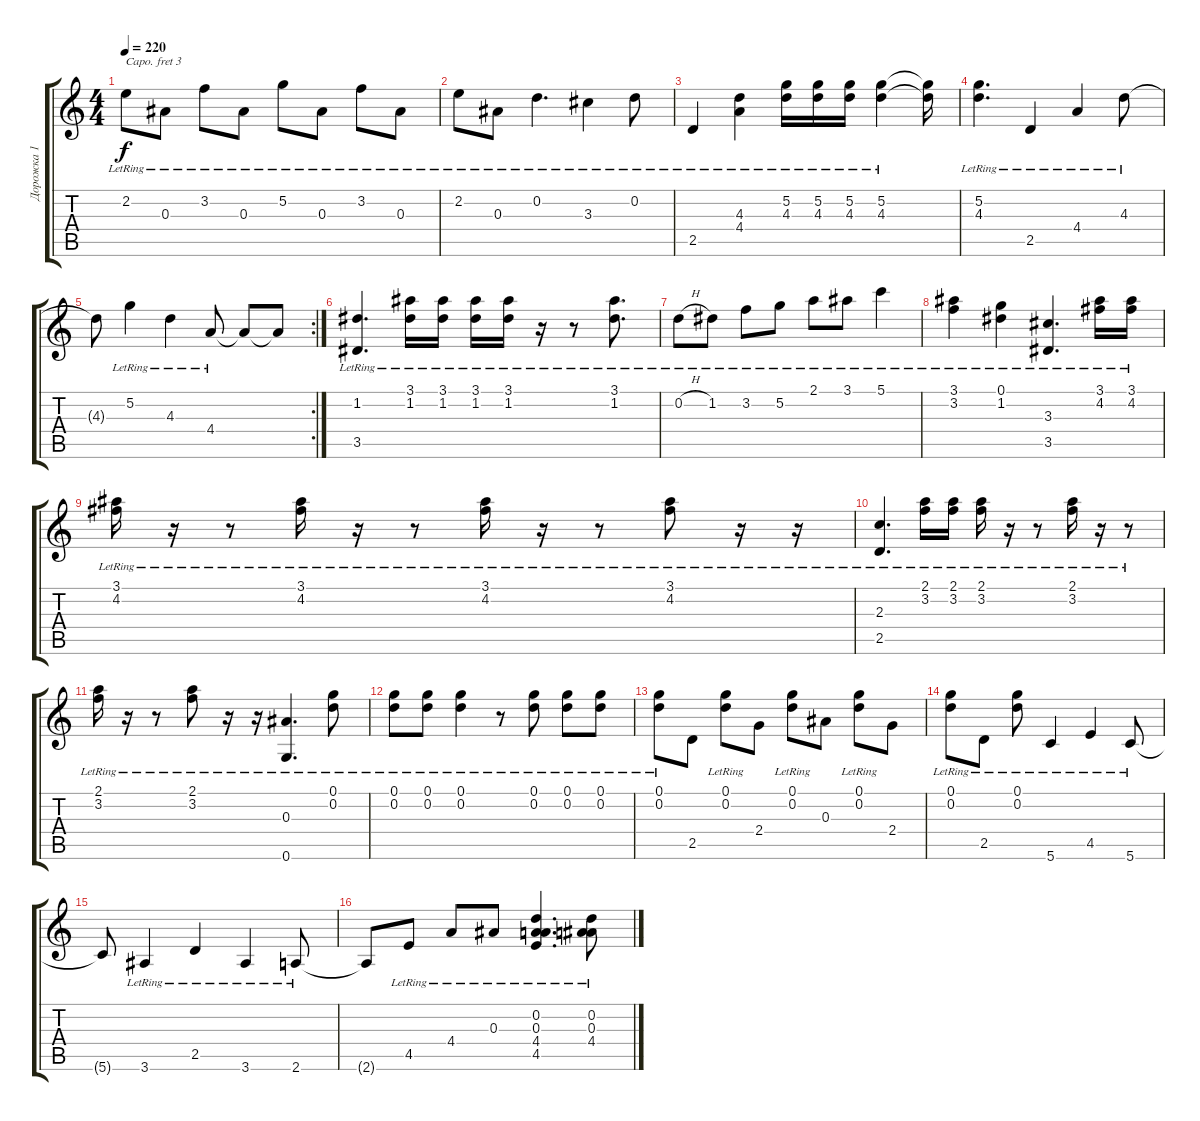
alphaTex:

\track ("Дорожка 1" "Дорожка 1") {instrument acousticguitarsteel}
\staff {score tabs}
\capo 3
\tuning (E4 B3 G3 D3 A2 E2) {hide}
\ts (4 4)
\tempo 220
\clef g2
\ks c
2.2{lr}.8{dy f} 0.3{lr}.8 3.2{lr}.8 0.3{lr}.8 5.2{lr}.8 0.3{lr}.8 3.2{lr}.8 0.3{lr}.8 |
2.2{lr}.8 0.3{lr}.8 0.2{lr}.4{d} 3.3{lr}.4 0.2{lr}.8 |
2.5{lr}.4 (4.3{lr} 4.4{lr}).4 (5.2{lr} 4.3{lr}).16 (5.2{lr} 4.3{lr}).16 (5.2{lr} 4.3{lr}).16 (5.2{lr} 4.3{lr}).4 (5.2{t} 4.3{t}).16 |
(5.2{lr} 4.3{lr}).4{d} 2.5{lr}.4 4.4{lr}.4 4.3{lr}.8 |
\rc 2
4.3{t}.8 5.2{lr}.4 4.3{lr}.4 4.4{lr}.8 4.4{t}.8 4.4{t}.8 |
(1.2{lr} 3.5{lr}).4{d} (3.1{lr} 1.2{lr}).16 (3.1{lr} 1.2{lr}).16 (3.1{lr} 1.2{lr}).16 (3.1{lr} 1.2{lr}).16 r.16 r.8 (3.1{lr} 1.2{lr}).8{d} |
0.2{h lr}.8 1.2{lr}.8 3.2{lr}.8 5.2{lr}.8 2.1{lr}.8 3.1{lr}.8 5.1{lr}.4 |
(3.1{lr} 3.2{lr}).4 (0.1{lr} 1.2{lr}).4 (3.3{lr} 3.5{lr}).4{d} (3.1{lr} 4.2{lr}).16 (3.1{lr} 4.2{lr}).16 |
(3.1{lr} 4.2{lr}).16 r.16 r.8 (3.1{lr} 4.2{lr}).16 r.16 r.8 (3.1{lr} 4.2{lr}).16 r.16 r.8 (3.1{lr} 4.2{lr}).8 r.16 r.16 |
(2.3{lr} 2.5{lr}).4{d} (2.1{lr} 3.2{lr}).16 (2.1{lr} 3.2{lr}).16 (2.1{lr} 3.2{lr}).16 r.16 r.8 (2.1{lr} 3.2{lr}).16 r.16 r.8 |
(2.1{lr} 3.2{lr}).16 r.16 r.8 (2.1{lr} 3.2{lr}).8 r.16 r.16 (0.3{lr} 0.6{lr}).4{d} (0.1{lr} 0.2{lr}).8 |
(0.1{lr} 0.2{lr}).8 (0.1{lr} 0.2{lr}).8 (0.1{lr} 0.2{lr}).4 r.8 (0.1{lr} 0.2{lr}).8 (0.1{lr} 0.2{lr}).8 (0.1{lr} 0.2{lr}).8 |
(0.1{lr} 0.2{lr}).8 2.5.8 (0.1{lr} 0.2{lr}).8 2.4.8 (0.1{lr} 0.2{lr}).8 0.3.8 (0.1{lr} 0.2{lr}).8 2.4.8 |
(0.1{lr} 0.2{lr}).8 2.5{lr}.8 (0.1{lr} 0.2{lr}).8 5.6{lr}.4 4.5{lr}.4 5.6{lr}.8 |
5.6{t}.8 3.6{lr}.4 2.5{lr}.4 3.6{lr}.4 2.6{lr}.8 |
2.6{t}.8 4.5{lr}.8 4.4{lr}.8 0.3{lr}.8 (0.2{lr} 0.3{lr} 4.4{lr} 4.5{lr}).4{d} (0.2{lr} 0.3{lr} 4.4{lr}).8
